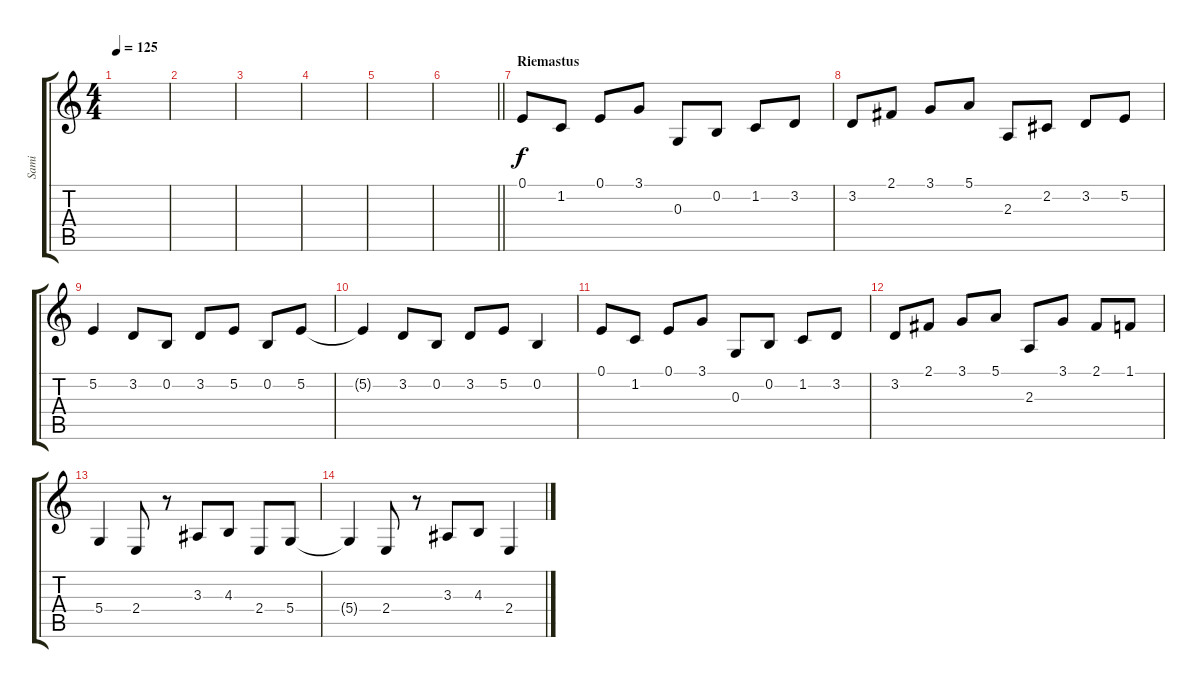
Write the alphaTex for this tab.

\track ("Sami" "Sami") {instrument drawbarorgan}
\staff {score tabs}
\tuning (E4 B3 G3 D3 A2 E2) {hide}
\ts (4 4)
\tempo 125
\clef g2
\ks c
|
|
|
|
|
\barLineRight lightlight
|
\section ("" "Riemastus")
0.1.8 1.2.8 0.1.8 3.1.8 0.3.8 0.2.8 1.2.8 3.2.8 |
3.2.8 2.1.8 3.1.8 5.1.8 2.3.8 2.2.8 3.2.8 5.2.8 |
5.2.4 3.2.8 0.2.8 3.2.8 5.2.8 0.2.8 5.2.8 |
5.2{t}.4 3.2.8 0.2.8 3.2.8 5.2.8 0.2.4 |
0.1.8 1.2.8 0.1.8 3.1.8 0.3.8 0.2.8 1.2.8 3.2.8 |
3.2.8 2.1.8 3.1.8 5.1.8 2.3.8 3.1.8 2.1.8 1.1.8 |
5.4.4 2.4.8 r.8 3.3.8 4.3.8 2.4.8 5.4.8 |
5.4{t}.4 2.4.8 r.8 3.3.8 4.3.8 2.4.4
